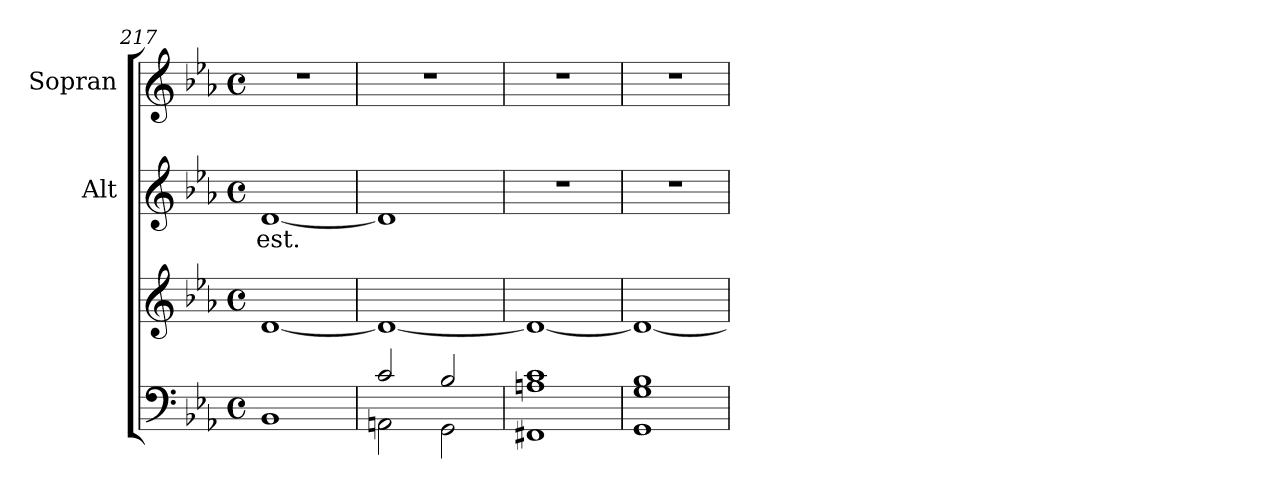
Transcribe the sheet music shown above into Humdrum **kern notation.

**kern	**kern	**kern	**text	**kern
*part3	*part3	*part2	*part2	*part1
*staff4	*staff3	*staff2	*staff2	*staff1
*	*	*I"Alt	*	*I"Sopran
*	*	*I'A.	*	*I'S.
*clefF4	*clefG2	*clefG2	*	*clefG2
*k[b-e-a-]	*k[b-e-a-]	*k[b-e-a-]	*	*k[b-e-a-]
*E-:	*E-:	*E-:	*	*E-:
*M4/4	*M4/4	*M4/4	*	*M4/4
*met(c)	*met(c)	*met(c)	*	*met(c)
=217	=217	=217	=217	=217
!	!	!	!LO:LY:b	!
1BB-	[1d	[1d	est.	1r
=218	=218	=218	=218	=218
*^	*	*	*	*
2c/	2AAn\	1d_	1d]	.	1r
2B-/	2GG\	.	.	.	.
=219	=219	=219	=219	=219	=219
1An 1c	1FF#X	1d_	1r	.	1r
=220	=220	=220	=220	=220	=220
1G 1B-	1GG	1d_	1r	.	1r
*v	*v	*	*	*	*
=	=	=	=	=
*-	*-	*-	*-	*-
